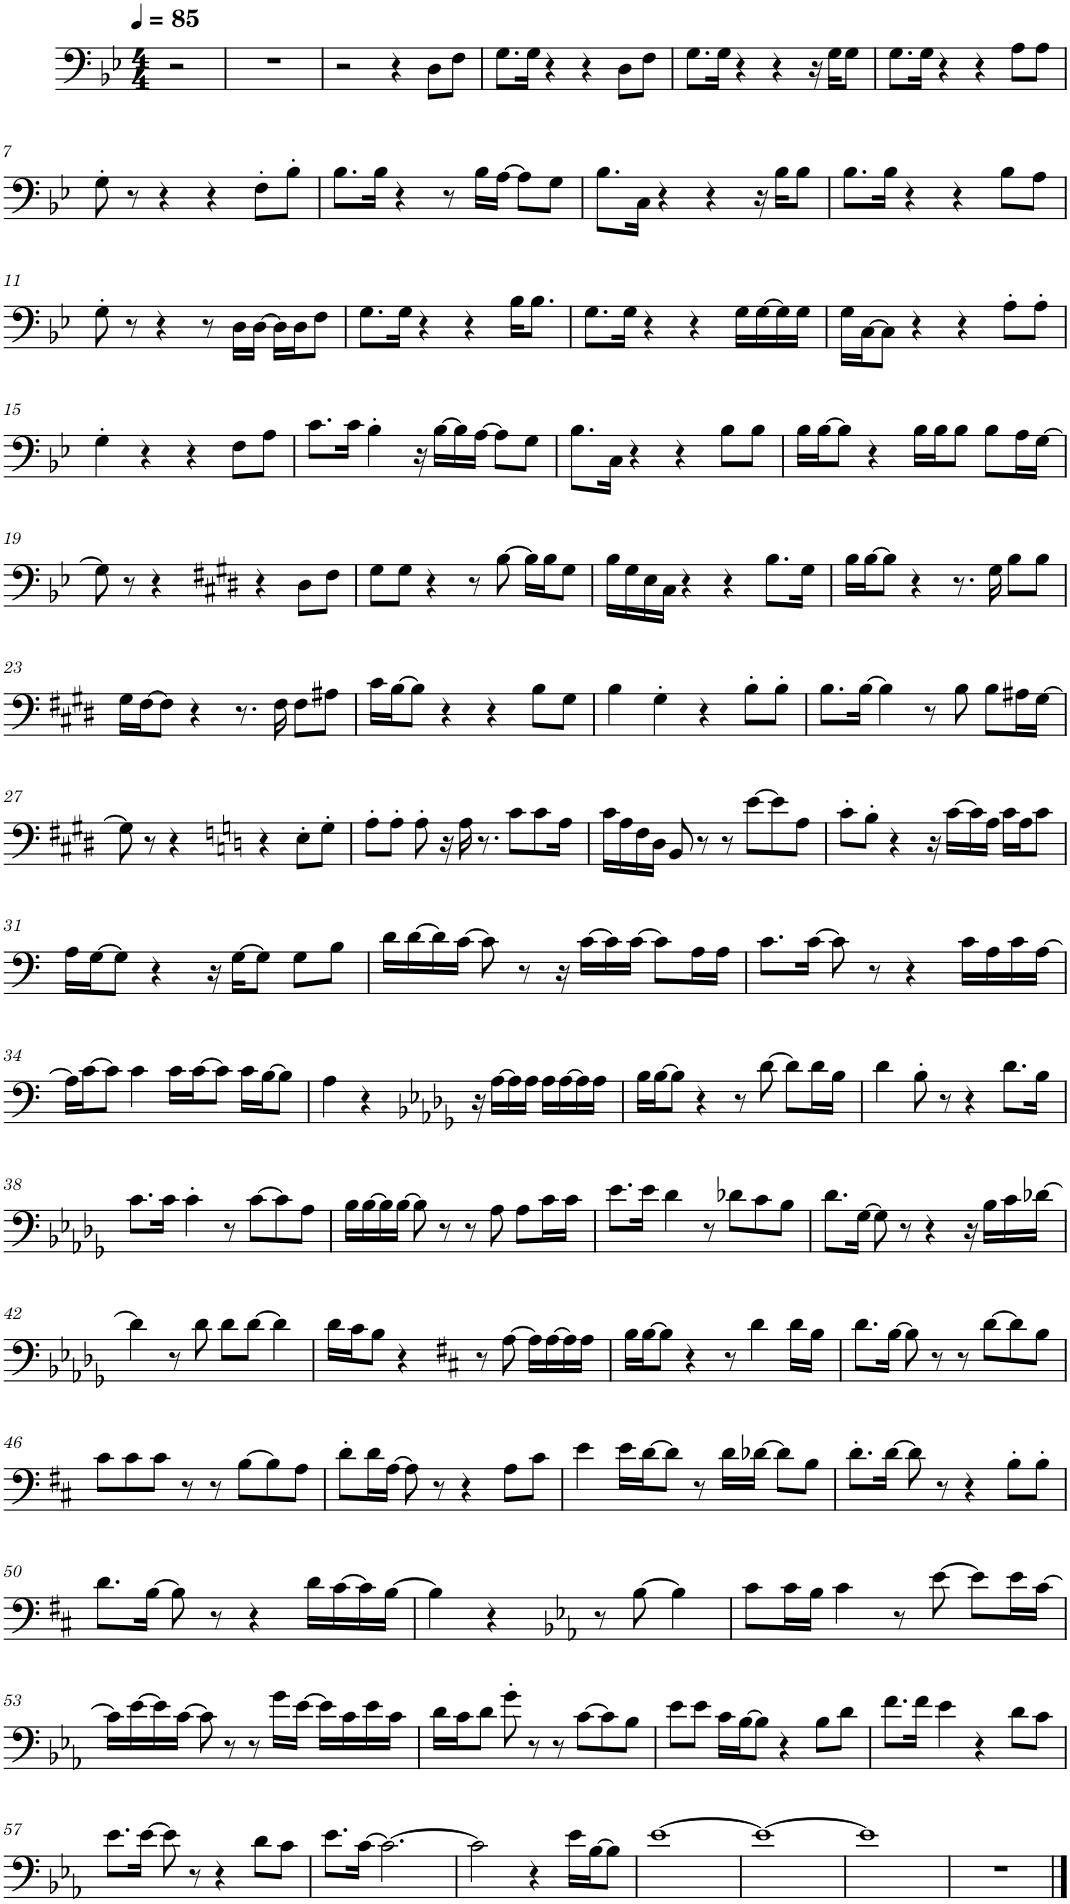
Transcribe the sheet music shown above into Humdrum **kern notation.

**kern
*part1
*staff1
*I"Piano, FL Keys 1
*I'Pno.
*clefF4
*k[b-e-]
*M4/4
*MM85
=1
2r
=2
1r
=3
2r
4r
8D\L
8F\J
=4
8.G\L
16G\Jk
4r
4r
8D\L
8F\J
=5
8.G\L
16G\Jk
4r
4r
16r
16G\KL
8G\J
=6
8.G\L
16G\Jk
4r
4r
8A\L
8A\J
!!LO:LB:g=z
=7
8G'\
8r
4r
4r
8F'\L
8B-'\J
=8
8.B-\L
16B-\Jk
4r
8r
16B-\LL
[16A\JJ
8A\L]
8G\J
=9
8.B-\L
16C\Jk
4r
4r
16r
16B-\KL
8B-\J
=10
8.B-\L
16B-\Jk
4r
4r
8B-\L
8A\J
!!LO:LB:g=z
=11
8G'\
8r
4r
8r
16D\LL
[16D\JJ
16D\LL]
16D\J
8F\J
=12
8.G\L
16G\Jk
4r
4r
16B-\KL
8.B-\J
=13
8.G\L
16G\Jk
4r
4r
16G\LL
[16G\
16G\]
16G\JJ
=14
16G\LL
[16C\J
8C\J]
4r
4r
8A'\L
8A'\J
!!LO:LB:g=z
=15
4G'\
4r
4r
8F\L
8A\J
=16
8.c\L
16c\Jk
4B-'\
16r
[16B-\LL
16B-\]
[16A\JJ
8A\L]
8G\J
=17
8.B-\L
16C\Jk
4r
4r
8B-\L
8B-\J
=18
16B-\LL
[16B-\J
8B-\J]
4r
16B-\LL
16B-\J
8B-\J
8B-\L
16A\L
[16G\JJ
!!LO:LB:g=z
=19
8G\]
8r
4r
4r
8D#\L
8F#\J
=20
8G#\L
8G#\J
4r
8r
[8B\
16B\LL]
16B\J
8G#\J
=21
16B\LL
16G#\
16E\
16C#\JJ
4r
4r
8.B\L
16G#\Jk
=22
16B\LL
[16B\J
8B\J]
4r
8.r
16G#\
8B\L
8B\J
!!LO:LB:g=z
=23
16G#\LL
[16F#\J
8F#\J]
4r
8.r
16F#\
8F#\L
8A#X\J
=24
16c#\LL
[16B\J
8B\J]
4r
4r
8B\L
8G#\J
=25
4B\
4G#'\
4r
8B'\L
8B'\J
=26
8.B\L
[16B\Jk
4B\]
8r
8B\
8B\L
16A#X\L
[16G#\JJ
!!LO:LB:g=z
=27
8G#\]
8r
4r
4r
8E'\L
8G'\J
=28
8A'\L
8A'\J
8A'\
16r
16A\
8.r
8c\L
8c\
16A\Jk
=29
16c\LL
16A\
16F\
16D\JJ
8BB/
8r
8r
[8e\L
8e\]
8A\J
=30
8c'\L
8B'\J
4r
16r
[16c\LL
16c\]
16A\JJ
16c\LL
16A\J
8c\J
!!LO:LB:g=z
=31
16A\LL
[16G\J
8G\J]
4r
16r
[16G\KL
8G\J]
8G\L
8B\J
=32
16d\LL
[16d\
16d\]
[16c\JJ
8c\]
8r
16r
[16c\LL
16c\]
[16c\JJ
8c\L]
16A\L
16A\JJ
=33
8.c\L
[16c\Jk
8c\]
8r
4r
16c\LL
16A\
16c\
[16A\JJ
!!LO:LB:g=z
=34
16A\LL]
[16c\J
8c\J]
4c\
16c\LL
[16c\J
8c\J]
16c\LL
[16B\J
8B\J]
=35
4A\
4r
16r
[16A-\LL
16A-\]
16A-\JJ
16A-\LL
[16A-\
16A-\]
16A-\JJ
=36
16B-\LL
[16B-\J
8B-\J]
4r
8r
[8d-\
8d-\L]
16d-\L
16B-\JJ
=37
4d-\
8B-'\
8r
4r
8.d-\L
16B-\Jk
!!LO:LB:g=z
=38
8.c\L
16c\Jk
4c'\
8r
[8c\L
8c\]
8A-\J
=39
16B-\LL
[16B-\
16B-\]
[16B-\JJ
8B-\]
8r
8r
8A-\
8A-\L
16c\L
16c\JJ
=40
8.e-\L
16e-\Jk
4d-\
8r
8d-X\L
8c\
8B-\J
=41
8.d-\L
[16G-\Jk
8G-\]
8r
4r
16r
16B-\LL
16c\
[16d-X\JJ
!!LO:LB:g=z
=42
4d-\]
8r
8d-\
8d-\L
[8d-\J
4d-\]
=43
16d-\LL
16c\J
8B-\J
4r
8r
[8A\
16A\LL]
[16A\
16A\]
16A\JJ
=44
16B\LL
[16B\J
8B\J]
4r
8r
4d\
16d\LL
16B\JJ
=45
8.d\L
[16B\Jk
8B\]
8r
8r
[8d\L
8d\]
8B\J
!!LO:LB:g=z
=46
8c#\L
8c#\
8c#\J
8r
8r
[8B\L
8B\]
8A\J
=47
8d'\L
16d\L
[16A\JJ
8A\]
8r
4r
8A\L
8c#\J
=48
4e\
16e\LL
[16d\J
8d\J]
8r
16d\LL
[16d-X\JJ
8d-\L]
8B\J
=49
8.d'\L
[16d\Jk
8d\]
8r
4r
8B'\L
8B'\J
!!LO:LB:g=z
=50
8.d\L
[16B\Jk
8B\]
8r
4r
16d\LL
[16c#\
16c#\]
[16B\JJ
=51
4B\]
4r
8r
[8B-\
4B-\]
=52
8c\L
16c\L
16B-\JJ
4c\
8r
[8e-\
8e-\L]
16e-\L
[16c\JJ
!!LO:LB:g=z
=53
16c\LL]
[16e-\
16e-\]
[16c\JJ
8c\]
8r
8r
16g\LL
[16e-\JJ
16e-\LL]
16c\
16e-\
16c\JJ
=54
16d\LL
16c\J
8d\J
8g'\
8r
8r
[8c\L
8c\]
8B-\J
=55
8e-\L
8e-\J
16c\LL
[16B-\J
8B-\J]
4r
8B-\L
8d\J
=56
8.f\L
16f\Jk
4e-\
4r
8d\L
8c\J
!!LO:LB:g=z
=57
8.e-\L
[16e-\Jk
8e-\]
8r
4r
8d\L
8c\J
=58
8.e-\L
[16c\Jk
2.c\_
=59
2c\]
4r
16e-\LL
[16B-\J
8B-\J]
=60
[1e-
=61
1e-_
=62
1e-]
=63
1r
==
*-
